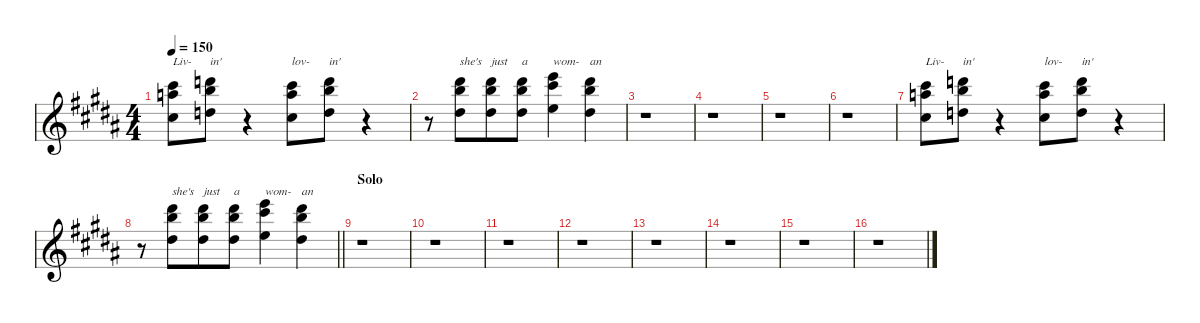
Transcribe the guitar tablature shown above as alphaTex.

\defaultSystemsLayout 4
\hideDynamics
\bracketExtendMode nobrackets
\singleTrackTrackNamePolicy hidden
\multiTrackTrackNamePolicy hidden
\firstSystemTrackNameMode fullname
\firstSystemTrackNameOrientation horizontal
\otherSystemsTrackNameOrientation horizontal
\track ("Backing Vocals" "sax.") {instrument tenorsax}
\staff {score}
\tuning (E4 B3 G3 D3 A2 E2)
\displaytranspose 14
\ts (4 4)
\tempo 150
\clef g2
\ks b
(7.1{acc #} 0.2{acc #} 12.3{acc forcenatural}).8{txt "Liv-" dy f beam Down} (8.1{acc forcenatural} 1.2{acc forcenatural} 14.3{acc forcenatural}).8{txt "in'" beam Down} r.4{beam Down} (7.1{acc #} 0.2{acc #} 12.3{acc forcenatural}).8{txt "lov-" beam Down} (8.1{acc forcenatural} 1.2{acc forcenatural} 14.3{acc forcenatural}).8{txt "in'" beam Down} r.4{beam Down} |
r.8{beam Down} (9.1{acc #} 2.2{acc #} 14.3{acc forcenatural}).8{txt "she's" beam Down beam merge} (9.1{acc #} 2.2{acc #} 14.3{acc forcenatural}).8{txt "just" beam Down} (9.1{acc #} 2.2{acc #} 14.3{acc forcenatural}).8{txt "a" beam Down} (10.1{acc forcenatural} 3.2{acc forcenatural} 16.3{acc #}).4{txt "wom-" beam Down} (9.1{acc #} 2.2{acc #} 14.3{acc forcenatural}).4{txt "an" beam Down} |
r.1{beam Down} |
r.1{beam Down} |
r.1{beam Down} |
r.1{beam Down} |
(7.1{acc #} 0.2{acc #} 12.3{acc forcenatural}).8{txt "Liv-" beam Down} (8.1{acc forcenatural} 1.2{acc forcenatural} 14.3{acc forcenatural}).8{txt "in'" beam Down} r.4{beam Down} (7.1{acc #} 0.2{acc #} 12.3{acc forcenatural}).8{txt "lov-" beam Down} (8.1{acc forcenatural} 1.2{acc forcenatural} 14.3{acc forcenatural}).8{txt "in'" beam Down} r.4{beam Down} |
\barLineRight lightlight
r.8{beam Down} (9.1{acc #} 2.2{acc #} 14.3{acc forcenatural}).8{txt "she's" beam Down beam merge} (9.1{acc #} 2.2{acc #} 14.3{acc forcenatural}).8{txt "just" beam Down} (9.1{acc #} 2.2{acc #} 14.3{acc forcenatural}).8{txt "a" beam Down} (10.1{acc forcenatural} 3.2{acc forcenatural} 16.3{acc #}).4{txt "wom-" beam Down} (9.1{acc #} 2.2{acc #} 14.3{acc forcenatural}).4{txt "an" beam Down} |
\section ("" "Solo")
r.1{beam Down} |
r.1{beam Down} |
r.1{beam Down} |
r.1{beam Down} |
r.1{beam Down} |
r.1{beam Down} |
r.1{beam Down} |
r.1{beam Down}
